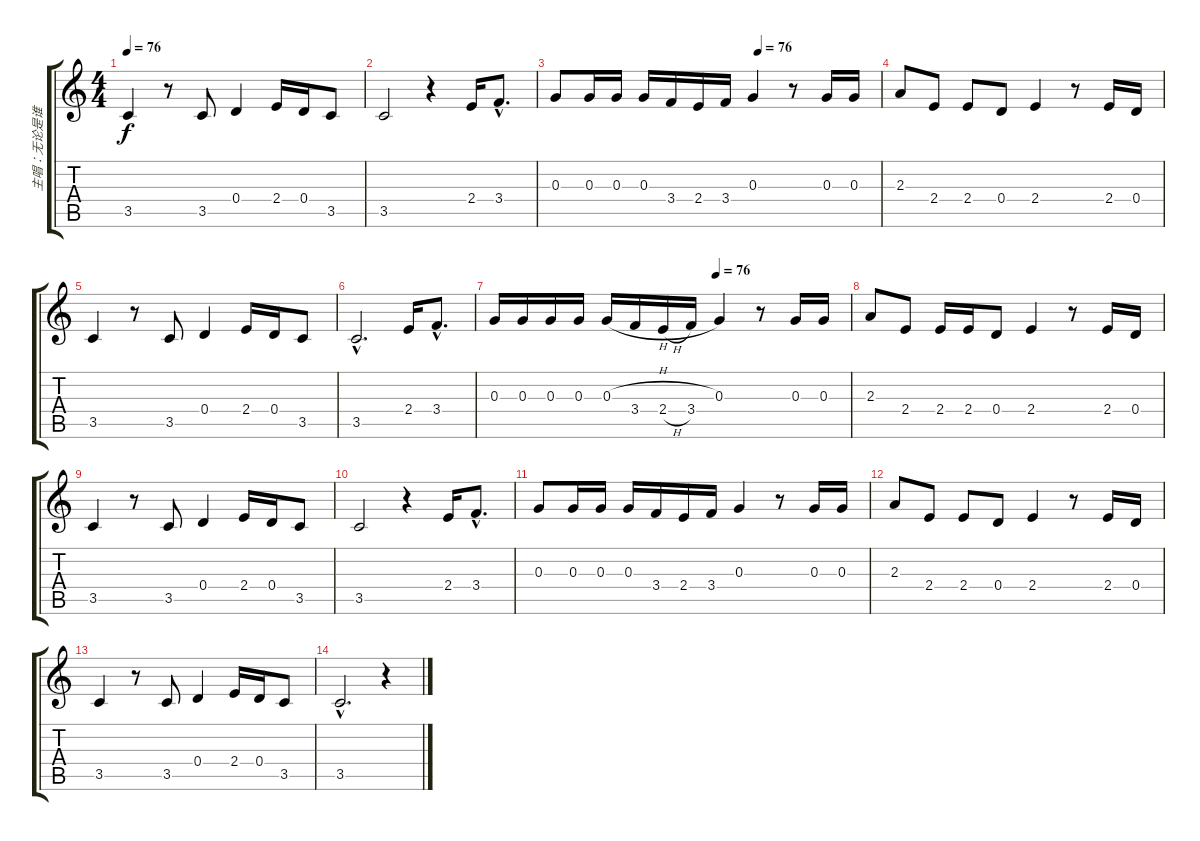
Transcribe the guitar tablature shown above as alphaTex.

\track ("主唱：无论是谁" "主唱：无论是谁") {instrument acousticguitarnylon}
\staff {score tabs}
\tuning (E4 B3 G3 D3 A2 E2) {hide}
\ts (4 4)
\tempo 76
\clef g2
\ks c
3.5.4{dy f} r.8 3.5.8 0.4.4 2.4.16 0.4.16 3.5.8 |
3.5.2 r.4 2.4.16{volume 11 instrument acousticguitarnylon} 3.4{hac}.8{d} |
\tempo (76 0.625)
0.3.8 0.3.16 0.3.16 0.3.16 3.4.16 2.4.16 3.4.16 0.3.4 r.8 0.3.16 0.3.16 |
2.3.8 2.4.8 2.4.8 0.4.8 2.4.4 r.8 2.4.16 0.4.16 |
3.5.4 r.8 3.5.8 0.4.4 2.4.16 0.4.16 3.5.8 |
3.5{hac}.2{d} 2.4.16 3.4{hac}.8{d} |
\tempo (76 0.625)
0.3.16 0.3.16 0.3.16 0.3.16 0.3{h}.16 3.4.16 2.4{h}.16 3.4.16 0.3.4 r.8 0.3.16 0.3.16 |
2.3.8 2.4.8 2.4.16 2.4.16 0.4.8 2.4.4 r.8 2.4.16 0.4.16 |
3.5.4 r.8 3.5.8 0.4.4 2.4.16 0.4.16 3.5.8 |
3.5.2 r.4 2.4.16 3.4{hac}.8{d} |
0.3.8 0.3.16 0.3.16 0.3.16 3.4.16 2.4.16 3.4.16 0.3.4 r.8 0.3.16 0.3.16 |
2.3.8 2.4.8 2.4.8 0.4.8 2.4.4 r.8 2.4.16 0.4.16 |
3.5.4 r.8 3.5.8 0.4.4 2.4.16 0.4.16 3.5.8 |
3.5{hac}.2{d} r.4
